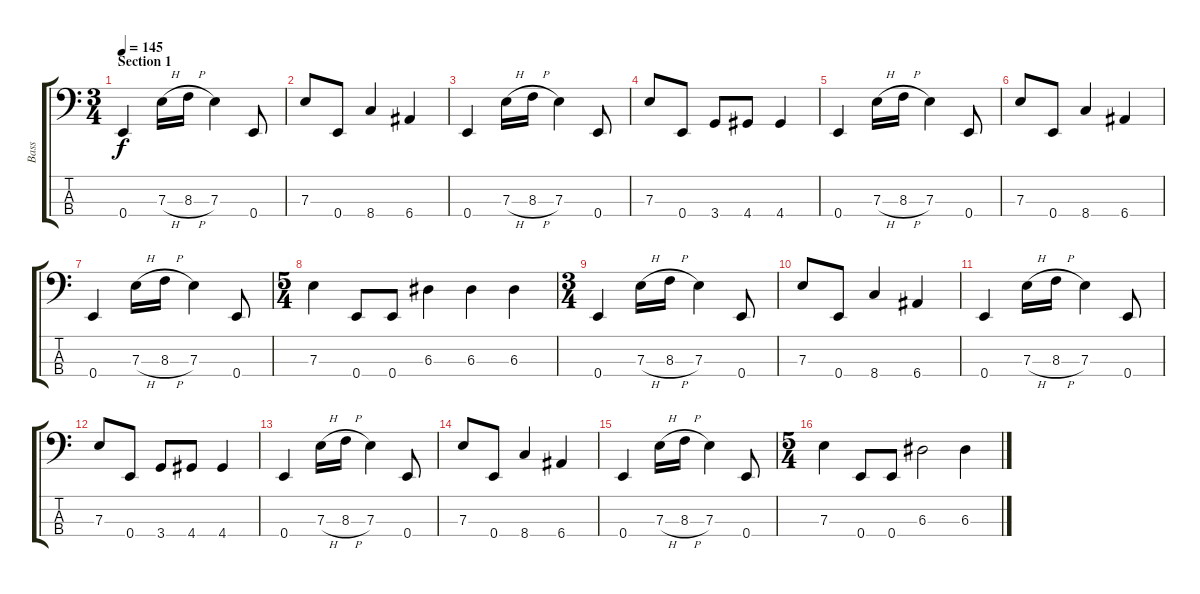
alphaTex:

\track ("Bass" "Bass") {instrument electricbassfinger}
\staff {score tabs}
\tuning (G2 D2 A1 E1) {hide}
\ts (3 4)
\section ("" "Section 1")
\tempo 145
\clef f4
\ks c
0.4.4{dy f instrument electricbassfinger} 7.3{h}.16 8.3{h}.16 7.3.4 0.4.8 |
7.3.8 0.4.8 8.4.4 6.4.4 |
0.4.4 7.3{h}.16 8.3{h}.16 7.3.4 0.4.8 |
7.3.8 0.4.8 3.4.8 4.4.8 4.4.4 |
0.4.4 7.3{h}.16 8.3{h}.16 7.3.4 0.4.8 |
7.3.8 0.4.8 8.4.4 6.4.4 |
0.4.4 7.3{h}.16 8.3{h}.16 7.3.4 0.4.8 |
\ts (5 4)
7.3.4 0.4.8 0.4.8 6.3.4 6.3.4 6.3.4 |
\ts (3 4)
0.4.4 7.3{h}.16 8.3{h}.16 7.3.4 0.4.8 |
7.3.8 0.4.8 8.4.4 6.4.4 |
0.4.4 7.3{h}.16 8.3{h}.16 7.3.4 0.4.8 |
7.3.8 0.4.8 3.4.8 4.4.8 4.4.4 |
0.4.4 7.3{h}.16 8.3{h}.16 7.3.4 0.4.8 |
7.3.8 0.4.8 8.4.4 6.4.4 |
0.4.4 7.3{h}.16 8.3{h}.16 7.3.4 0.4.8 |
\ts (5 4)
7.3.4 0.4.8 0.4.8 6.3.2 6.3.4
